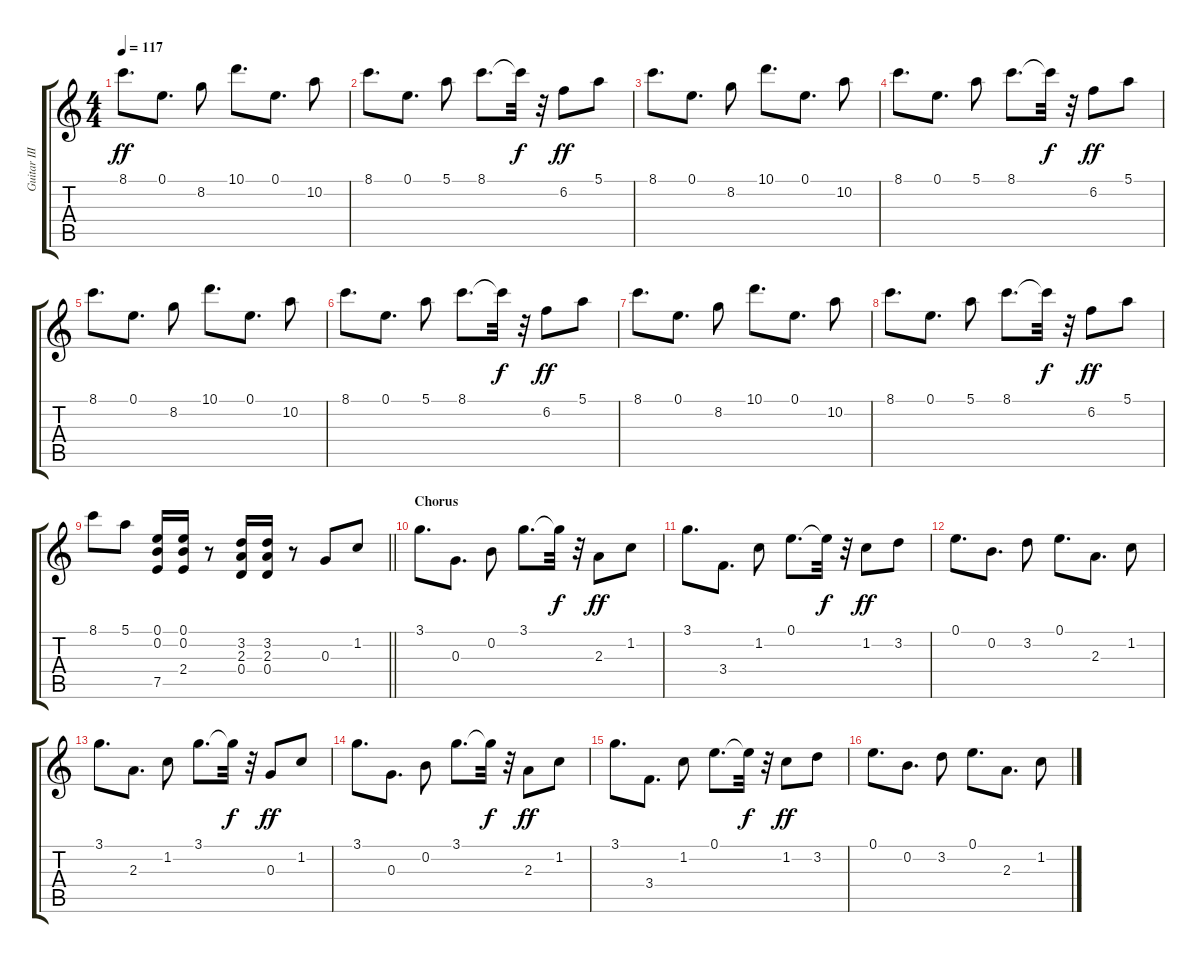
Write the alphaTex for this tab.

\track ("Guitar III" "Guitar III") {instrument overdrivenguitar}
\staff {score tabs}
\tuning (E4 B3 G3 D3 A2 E2) {hide}
\ts (4 4)
\tempo 117
\clef g2
\ks c
8.1.8{d dy ff} 0.1.8{d} 8.2.8 10.1.8{d} 0.1.8{d} 10.2.8 |
8.1.8{d} 0.1.8{d} 5.1.8 8.1.8{d} 8.1{t}.32{dy f} r.32 6.2.8{dy ff} 5.1.8 |
8.1.8{d} 0.1.8{d} 8.2.8 10.1.8{d} 0.1.8{d} 10.2.8 |
8.1.8{d} 0.1.8{d} 5.1.8 8.1.8{d} 8.1{t}.32{dy f} r.32 6.2.8{dy ff} 5.1.8 |
8.1.8{d} 0.1.8{d} 8.2.8 10.1.8{d} 0.1.8{d} 10.2.8 |
8.1.8{d} 0.1.8{d} 5.1.8 8.1.8{d} 8.1{t}.32{dy f} r.32 6.2.8{dy ff} 5.1.8 |
8.1.8{d} 0.1.8{d} 8.2.8 10.1.8{d} 0.1.8{d} 10.2.8 |
8.1.8{d} 0.1.8{d} 5.1.8 8.1.8{d} 8.1{t}.32{dy f} r.32 6.2.8{dy ff} 5.1.8 |
\barLineRight lightlight
8.1.8 5.1.8 (0.1 0.2 7.5).16 (0.1 0.2 2.4).16 r.8 (3.2 2.3 0.4).16 (3.2 2.3 0.4).16 r.8 0.3.8 1.2.8 |
\section ("" "Chorus")
3.1.8{d} 0.3.8{d} 0.2.8 3.1.8{d} 3.1{t}.32{dy f} r.32 2.3.8{dy ff} 1.2.8 |
3.1.8{d} 3.4.8{d} 1.2.8 0.1.8{d} 0.1{t}.32{dy f} r.32 1.2.8{dy ff} 3.2.8 |
0.1.8{d} 0.2.8{d} 3.2.8 0.1.8{d} 2.3.8{d} 1.2.8 |
3.1.8{d} 2.3.8{d} 1.2.8 3.1.8{d} 3.1{t}.32{dy f} r.32 0.3.8{dy ff} 1.2.8 |
3.1.8{d} 0.3.8{d} 0.2.8 3.1.8{d} 3.1{t}.32{dy f} r.32 2.3.8{dy ff} 1.2.8 |
3.1.8{d} 3.4.8{d} 1.2.8 0.1.8{d} 0.1{t}.32{dy f} r.32 1.2.8{dy ff} 3.2.8 |
0.1.8{d} 0.2.8{d} 3.2.8 0.1.8{d} 2.3.8{d} 1.2.8
